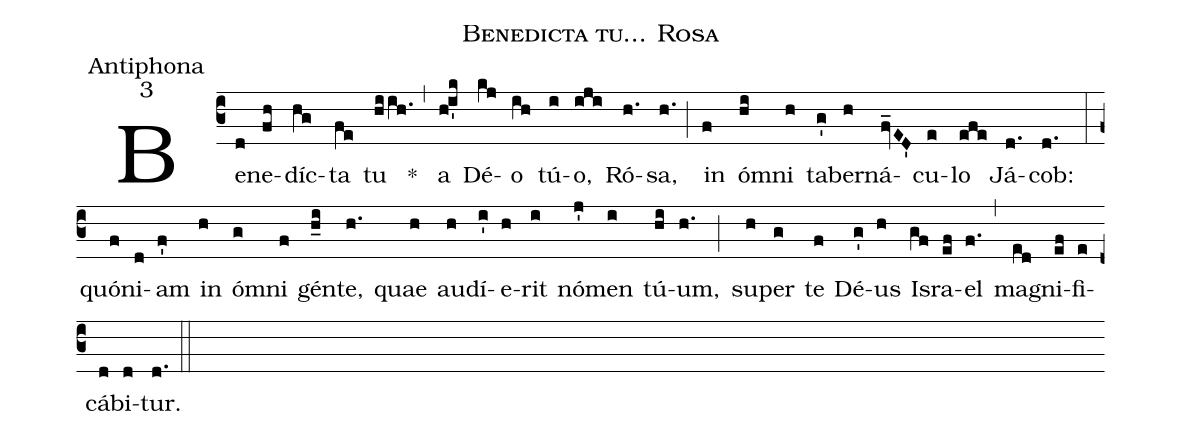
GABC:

name:Benedicta tu... Rosa;
office-part:Antiphona;
mode:3;
%%
(c3) Be(d)ne(fh)díc(hg)ta(fe) tu(hiih.) *(,) a(hi'k) Dé(kj)o(ih) tú(i)o,(iji) Ró(h.)sa,(h.) (;) in(f) óm(hi)ni(h) ta(g')ber(h)ná(fv_ED')cu(e)lo(efe) Já(d.)cob:(d.) (:) quó(f)ni(d)am(f') in(h) óm(g)ni(f) gén(h_i)te,(h.) quae(h) au(h)dí(i')e(h)rit(i) nó(j')men(i) tú(hi)um,(h.) (;) su(h)per(g) te(f) Dé(g')us(h) Is(gf)ra(ef)el(f.) (,) mag(ed)ni(ef)fi(e)cá(d)bi(d)tur.(d.) (::)
